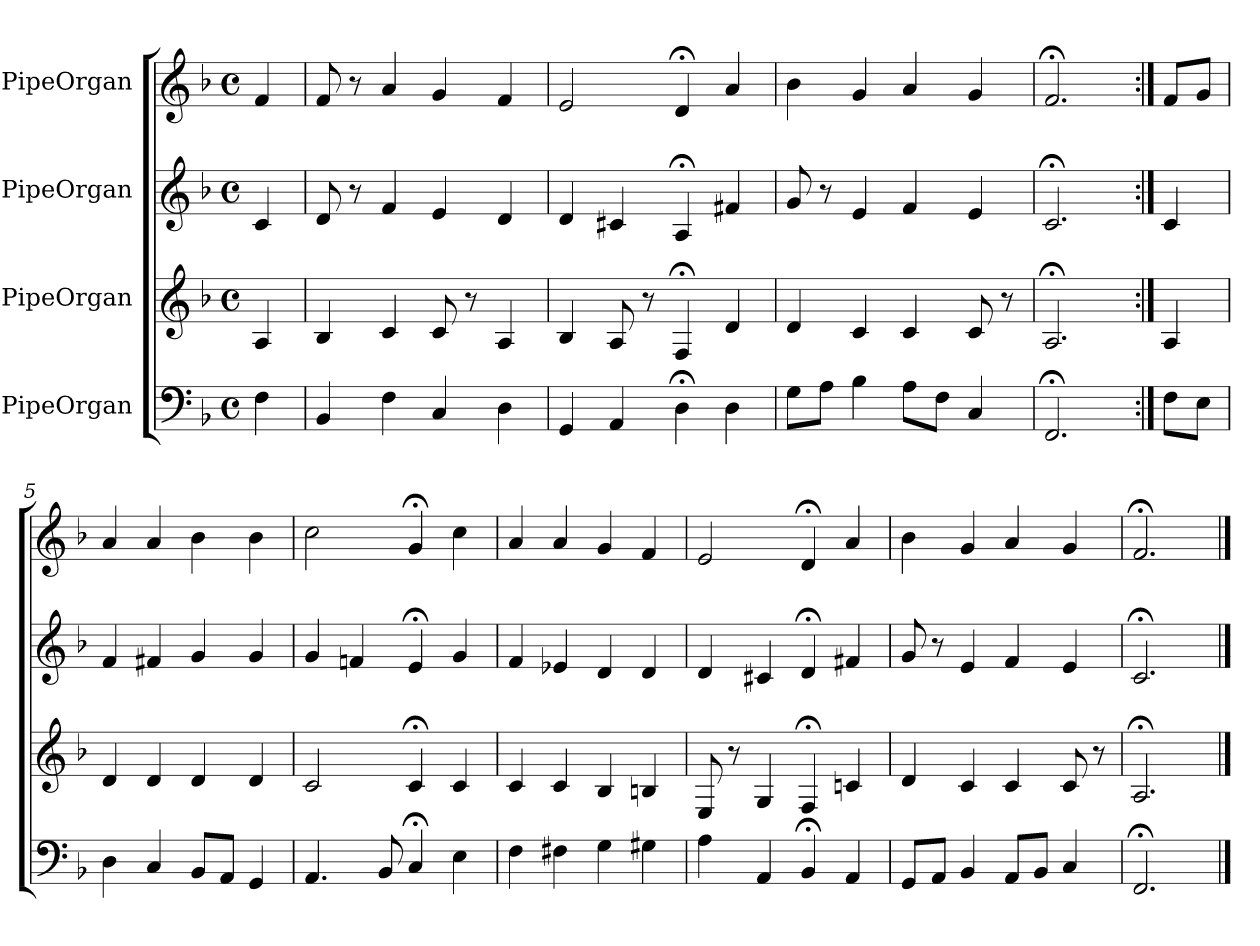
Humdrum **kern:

**kern	**kern	**kern	**kern
*part4	*part3	*part2	*part1
*staff4	*staff3	*staff2	*staff1
*I"PipeOrgan	*I"PipeOrgan	*I"PipeOrgan	*I"PipeOrgan
*k[b-]	*k[b-]	*k[b-]	*k[b-]
*F:	*F:	*F:	*F:
*M4/4	*M4/4	*M4/4	*M4/4
*met(c)	*met(c)	*met(c)	*met(c)
*MM60	*MM60	*MM60	*MM60
=	=	=	=
4F	4A	4c	4f
=1	=1	=1	=1
4BB-	4B-	8d	8f
.	.	8r	8r
4F	4c	4f	4a
4C	8c	4e	4g
.	8r	.	.
4D	4A	4d	4f
=2	=2	=2	=2
4GG	4B-	4d	2e
4AA	8A	4c#X	.
.	8r	.	.
4D;<	4F;<	4A;<	4d;<
4D	4d	4f#X	4a
=3	=3	=3	=3
8GL	4d	8g	4b-
8AJ	.	8r	.
4B-	4c	4e	4g
8AL	4c	4f	4a
8FJ	.	.	.
4C	8c	4e	4g
.	8r	.	.
=4	=4	=4	=4
2.FF;<	2.A;<	2.c;<	2.f;<
=:|!	=:|!	=:|!	=:|!
8FL	4A	4c	8fL
8EJ	.	.	8gJ
=5	=5	=5	=5
4D	4d	4f	4a
4C	4d	4f#X	4a
8BB-L	4d	4g	4b-
8AAJ	.	.	.
4GG	4d	4g	4b-
=6	=6	=6	=6
4.AA	2c	4g	2cc
.	.	4fn	.
8BB-	.	.	.
4C;<	4c;<	4e;<	4g;<
4E	4c	4g	4cc
=7	=7	=7	=7
4F	4c	4f	4a
4F#X	4c	4e-X	4a
4G	4B-	4d	4g
4G#X	4Bn	4d	4f
=8	=8	=8	=8
4A	8E	4d	2e
.	8r	.	.
4AA	4G	4c#X	.
4BB-;<	4F;<	4d;<	4d;<
4AA	4cn	4f#X	4a
=9	=9	=9	=9
8GGL	4d	8g	4b-
8AAJ	.	8r	.
4BB-	4c	4e	4g
8AAL	4c	4f	4a
8BB-J	.	.	.
4C	8c	4e	4g
.	8r	.	.
=10	=10	=10	=10
2.FF;<	2.A;<	2.c;<	2.f;<
==	==	==	==
*-	*-	*-	*-
